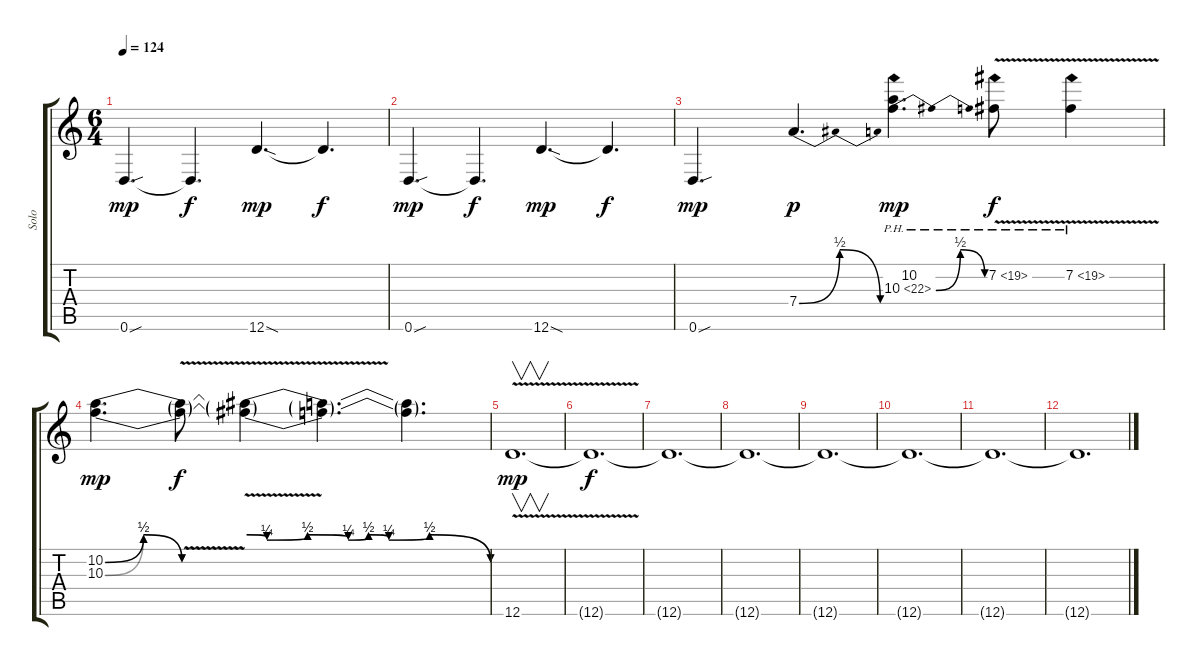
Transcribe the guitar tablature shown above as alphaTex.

\track ("Solo" "Solo") {instrument overdrivenguitar}
\staff {score tabs}
\tuning (E4 B3 G3 D3 A2 D2) {hide}
\ts (6 4)
\tempo 124
\clef g2
\ks c
0.6{sou}.4{d dy mp} 0.6{t}.4{d dy f} 12.6{sod}.4{d dy mp} 12.6{t}.4{d dy f} |
0.6{sou}.4{d dy mp} 0.6{t}.4{d dy f} 12.6{sod}.4{d dy mp} 12.6{t}.4{d dy f} |
0.6{sou}.4{d dy mp} 7.4{be (bendrelease 0 0 30 2 45 2 60 0)}.4{d dy p} (10.2 10.3{be (bendrelease 0 0 30 2 45 2 60 0) ph 12}).4{d dy mp} 7.2{ph 12 v}.8{dy f} 7.2{ph 12 v}.4 |
(10.2{be (bendrelease 0 0 30 2 45 2 60 0)} 10.3{be (bendrelease 0 0 30 2 45 2 60 0)}).4{d dy mp} (10.2{v t} 10.3{v t}).8{dy f} (10.2{be (custom 0 2 5 1 15 2 25 1 30 2 35 1 45 2 60 0) v t} 10.3{be (custom 0 2 5 1 15 2 25 1 30 2 35 1 45 2 60 0) v t}).4 (10.2{t} 10.3{t}).4{d} (10.2{t} 10.3{t}).4{d} |
12.6{v}.1{v d dy mp} |
12.6{t}.1{d dy f} |
12.6{t}.1{d} |
12.6{t}.1{d} |
12.6{t}.1{d} |
12.6{t}.1{d} |
12.6{t}.1{d} |
12.6{t}.1{d}
